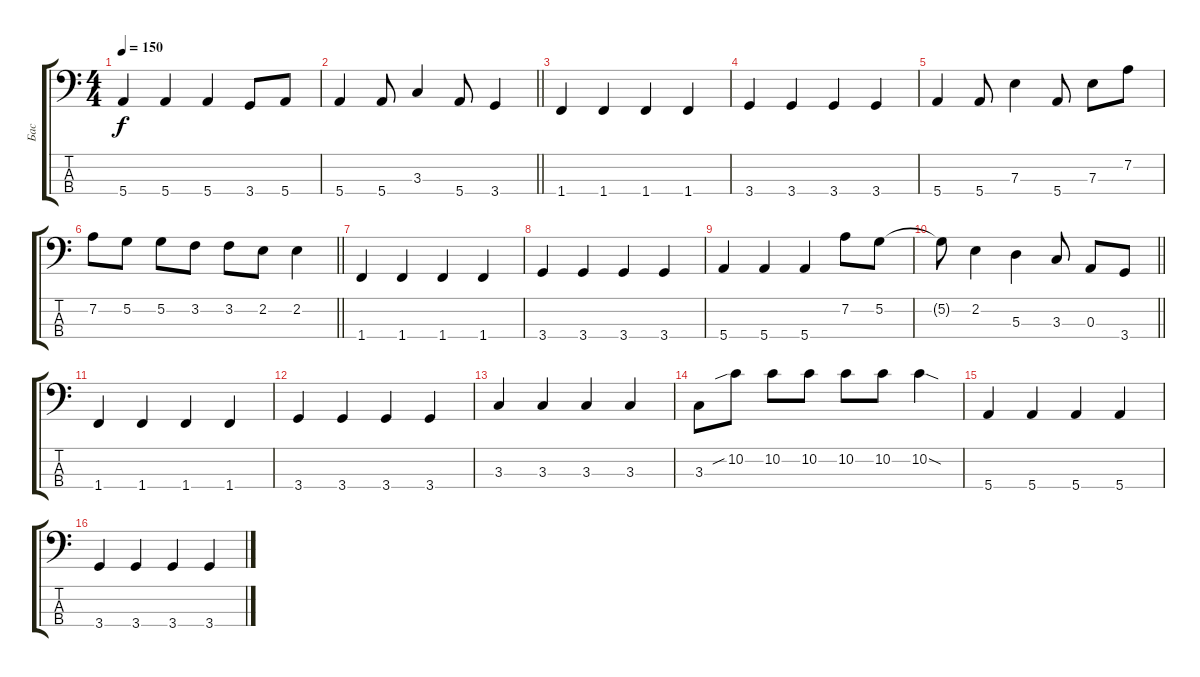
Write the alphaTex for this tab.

\track ("Бас" "Бас") {instrument electricbassfinger}
\staff {score tabs}
\tuning (G2 D2 A1 E1) {hide}
\ts (4 4)
\tempo 150
\clef f4
\ks c
5.4.4{dy f} 5.4.4 5.4.4 3.4.8 5.4.8 |
\barLineRight lightlight
5.4.4 5.4.8 3.3.4 5.4.8 3.4.4 |
1.4.4 1.4.4 1.4.4 1.4.4 |
3.4.4 3.4.4 3.4.4 3.4.4 |
5.4.4 5.4.8 7.3.4 5.4.8 7.3.8 7.2.8 |
\barLineRight lightlight
7.2.8 5.2.8 5.2.8 3.2.8 3.2.8 2.2.8 2.2.4 |
1.4.4 1.4.4 1.4.4 1.4.4 |
3.4.4 3.4.4 3.4.4 3.4.4 |
5.4.4 5.4.4 5.4.4 7.2.8 5.2.8 |
\barLineRight lightlight
5.2{t}.8 2.2.4 5.3.4 3.3.8 0.3.8 3.4.8 |
1.4.4 1.4.4 1.4.4 1.4.4 |
3.4.4 3.4.4 3.4.4 3.4.4 |
3.3.4 3.3.4 3.3.4 3.3.4 |
3.3.8 10.2{sib}.8 10.2.8 10.2.8 10.2.8 10.2.8 10.2{sod}.4 |
5.4.4 5.4.4 5.4.4 5.4.4 |
3.4.4 3.4.4 3.4.4 3.4.4
